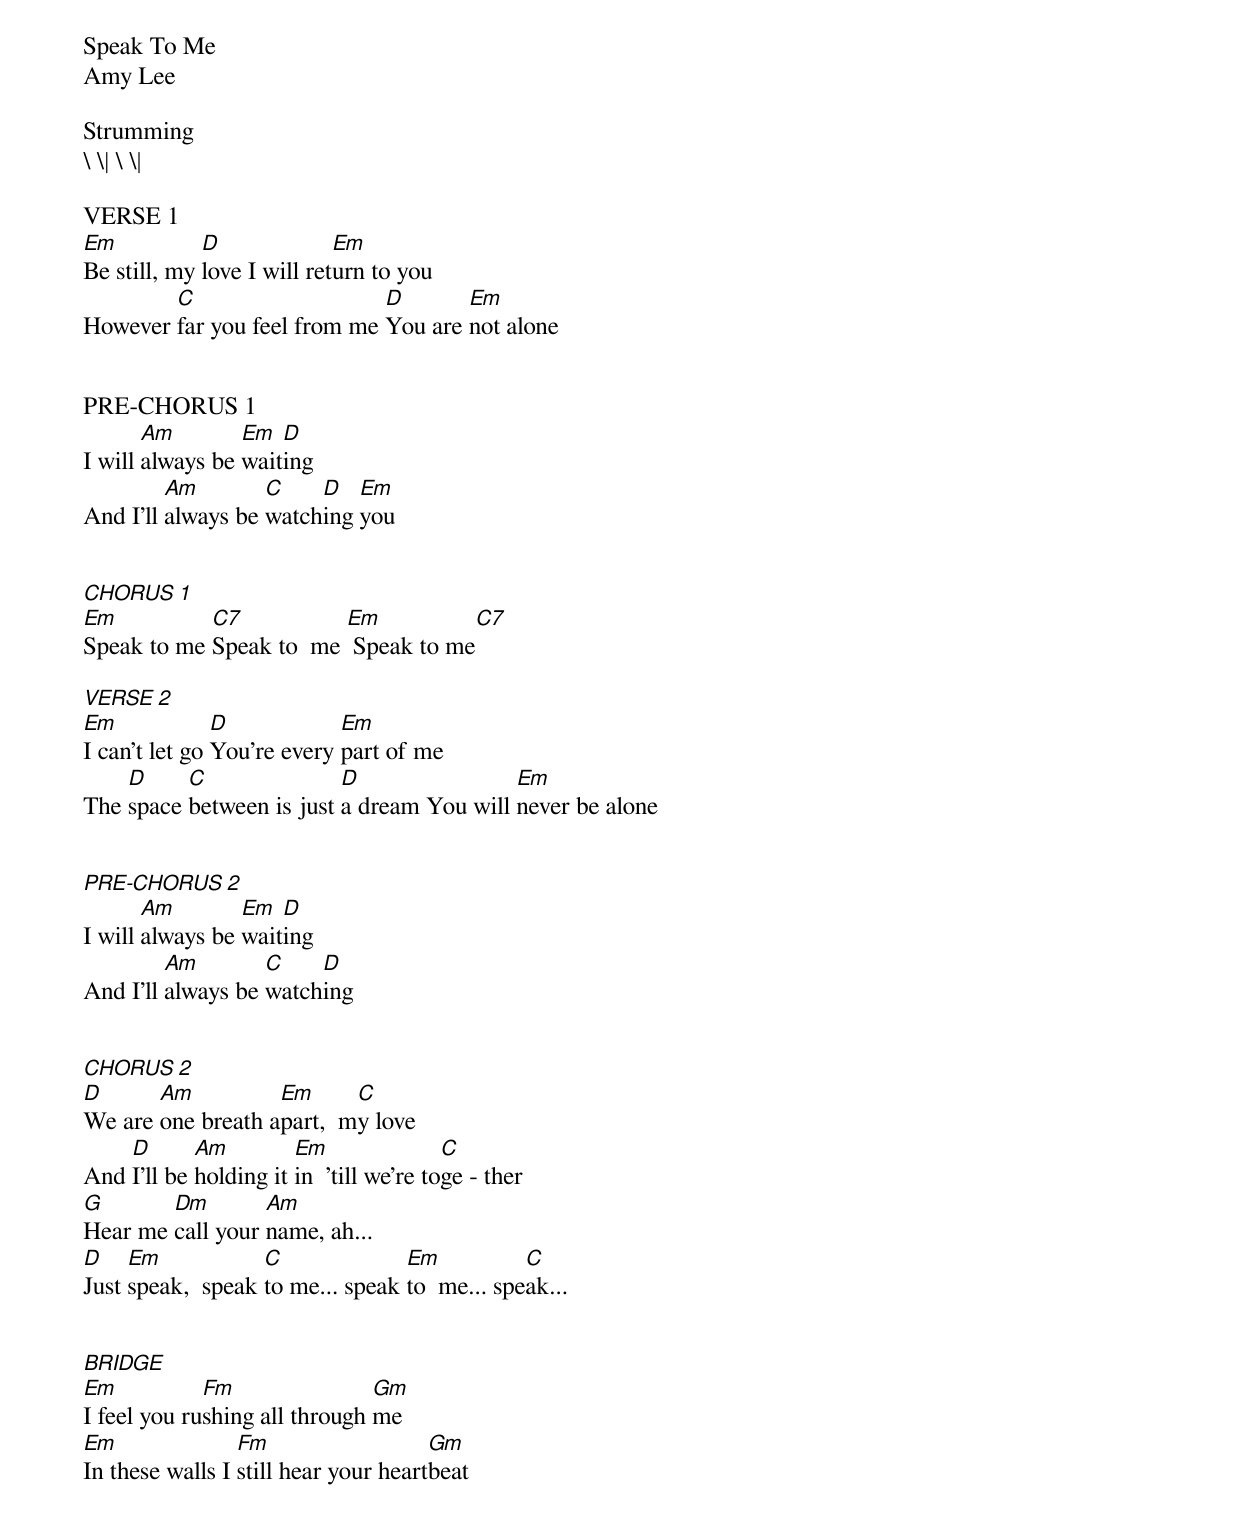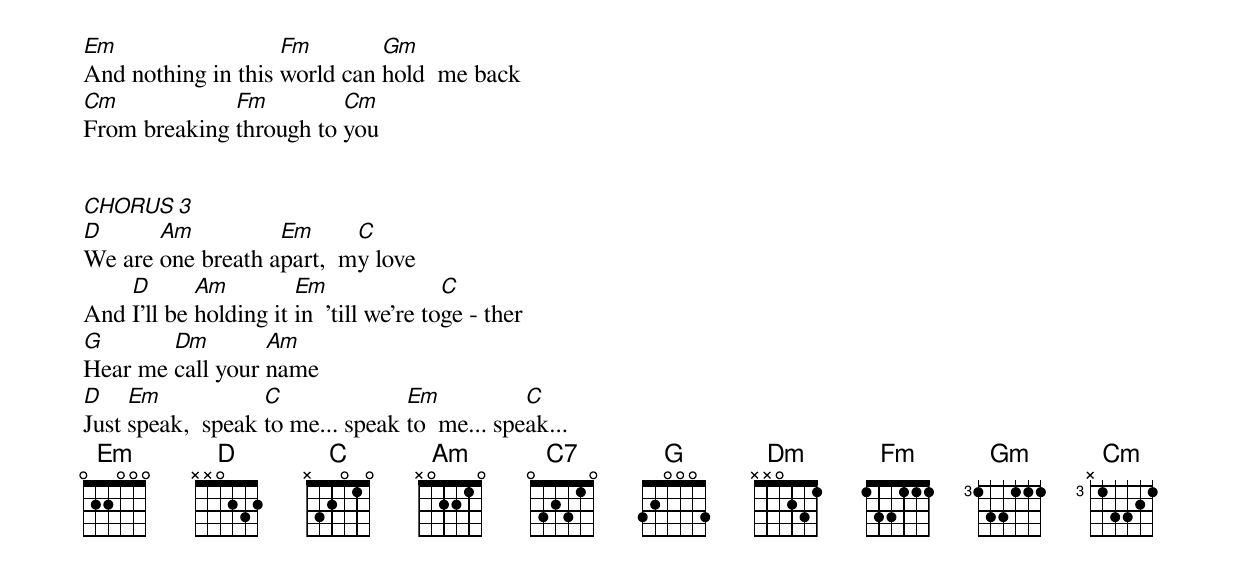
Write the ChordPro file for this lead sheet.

Speak To Me
Amy Lee

Strumming
\ \| \ \|

VERSE 1
[Em]Be still, my [D]love I will ret[Em]urn to you
However [C]far you feel from me [D]You are [Em]not alone


PRE-CHORUS 1
I will [Am]always be [Em]wait[D]ing
And I'll [Am]always be [C]watch[D]ing [Em]you


[CHORUS 1]
[Em]Speak to me [C7]Speak to  me [Em] Speak to me[C7]

[VERSE 2]
[Em]I can't let go [D]You're every [Em]part of me
The [D]space [C]between is just [D]a dream You will [Em]never be alone


[PRE-CHORUS 2]
I will [Am]always be [Em]wait[D]ing
And I'll [Am]always be [C]watch[D]ing


[CHORUS 2]
[D]We are [Am]one breath a[Em]part,  m[C]y love
And [D]I'll be [Am]holding it [Em]in  'till we're to[C]ge - ther
[G]Hear me [Dm]call your [Am]name, ah...
[D]Just [Em]speak,  speak [C]to me... speak [Em]to  me... spe[C]ak...


[BRIDGE]
[Em]I feel you ru[Fm]shing all through [Gm]me
[Em]In these walls I [Fm]still hear your heart[Gm]beat
[Em]And nothing in this [Fm]world can [Gm]hold  me back
[Cm]From breaking [Fm]through to [Cm]you


[CHORUS 3]
[D]We are [Am]one breath a[Em]part,  m[C]y love
And [D]I'll be [Am]holding it [Em]in  'till we're to[C]ge - ther
[G]Hear me [Dm]call your [Am]name
[D]Just [Em]speak,  speak [C]to me... speak [Em]to  me... spe[C]ak...
